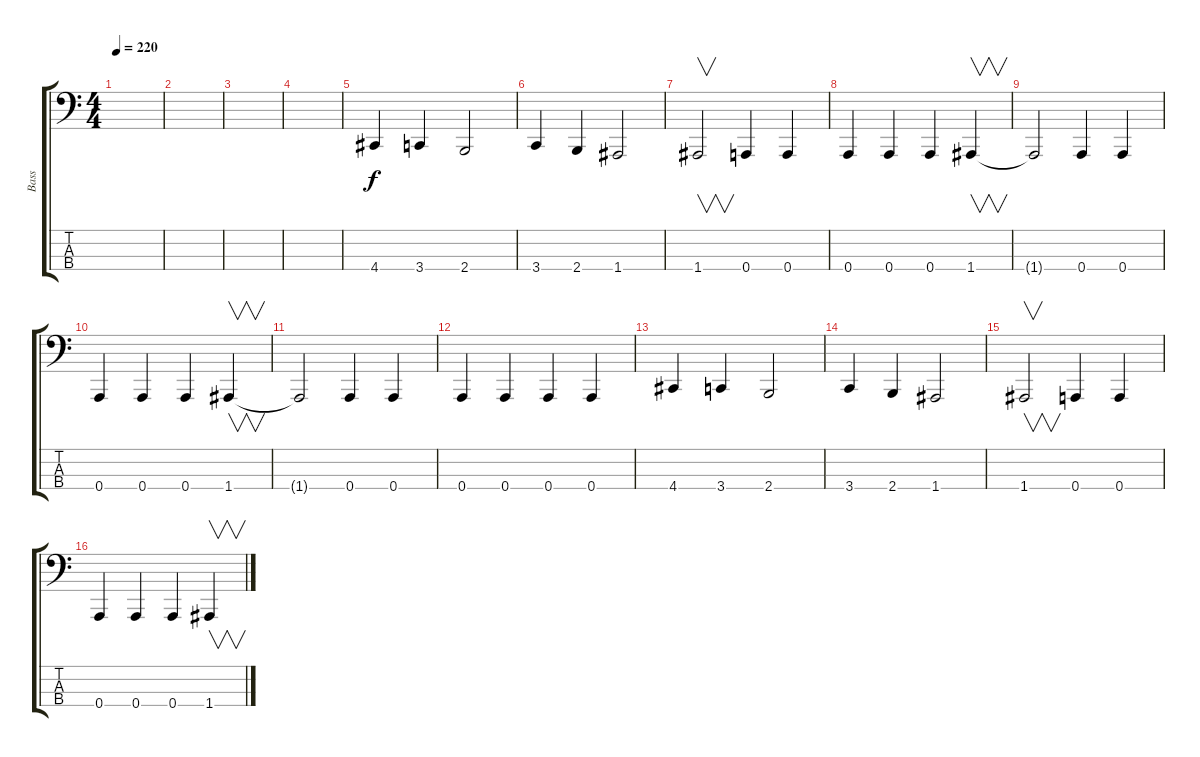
\track ("Bass" "Bass") {instrument electricbasspick}
\staff {score tabs}
\tuning (C2 G1 D1 A0) {hide}
\ts (4 4)
\tempo 220
\clef f4
\ks c
|
|
|
|
4.4.4 3.4.4 2.4.2 |
3.4.4 2.4.4 1.4.2 |
1.4.2{v} 0.4.4 0.4.4 |
0.4.4 0.4.4 0.4.4 1.4.4{v} |
1.4{t}.2 0.4.4 0.4.4 |
0.4.4 0.4.4 0.4.4 1.4.4{v} |
1.4{t}.2 0.4.4 0.4.4 |
0.4.4 0.4.4 0.4.4 0.4.4 |
4.4.4 3.4.4 2.4.2 |
3.4.4 2.4.4 1.4.2 |
1.4.2{v} 0.4.4 0.4.4 |
0.4.4 0.4.4 0.4.4 1.4.4{v}
